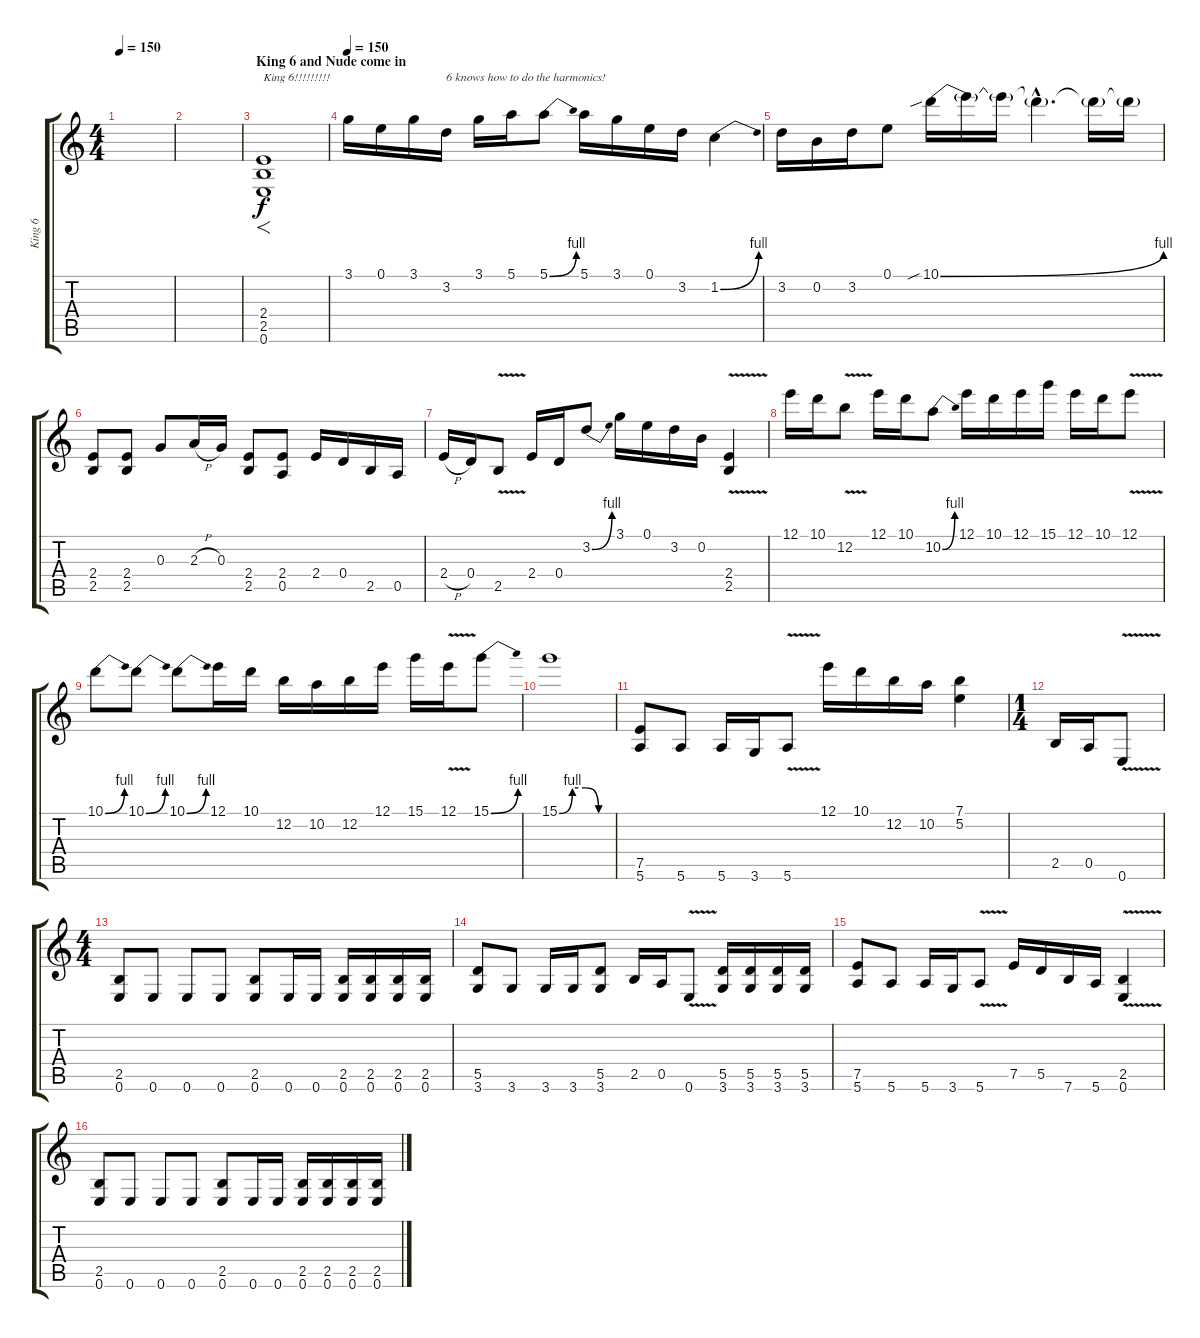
\track ("King 6" "King 6") {instrument distortionguitar}
\staff {score tabs}
\tuning (E4 B3 G3 D3 A2 E2) {hide}
\ts (4 4)
\tempo 150
\clef g2
\ks c
|
|
\section ("" "King 6 and Nude come in")
(2.4 2.5 0.6).1{f txt "King 6!!!!!!!!!"} |
\tempo 150
3.1.16 0.1.16 3.1.16 3.2.16{txt "6 knows how to do the harmonics!"} 3.1.16 5.1.16 5.1{be (bend 0 0 60 4)}.8{instrument guitarharmonics} 5.1.16{instrument distortionguitar} 3.1.16 0.1.16 3.2.16 1.2{be (bend 0 0 60 4)}.4{instrument guitarharmonics} |
3.2.16{instrument distortionguitar} 0.2.16 3.2.16 0.1.8 10.1{be (bend 0 0 60 4) sib}.16 10.1{t}.16 10.1{t}.16 10.1{hac t}.4{d} 10.1{t}.16 10.1{t}.16 |
(2.4 2.5).8 (2.4 2.5).8 0.3.8 2.3{h}.16 0.3.16 (2.4 2.5).8 (2.4 0.5).8 2.4.16 0.4.16 2.5.16 0.5.16 |
2.4{h}.16 0.4.16 2.5{v}.8 2.4.16 0.4.16 3.2{be (bend 0 0 60 4)}.8 3.1.16 0.1.16 3.2.16 0.2.16 (2.4 2.5{v}).4 |
12.1.16 10.1.16 12.2{v}.8 12.1.16 10.1.16 10.2{be (bend 0 0 60 4)}.8 12.1.16 10.1.16 12.1.16 15.1.16 12.1.16 10.1.16 12.1{v}.8 |
10.1{be (bend 0 0 60 4)}.8 10.1{be (bend 0 0 60 4)}.8 10.1{be (bend 0 0 60 4)}.8 12.1.16 10.1.16 12.2.16 10.2.16 12.2.16 12.1.16 15.1.16 12.1{v}.16 15.1{be (bend 0 0 60 4)}.8 |
15.1{be (custom 0 0 15 4 30 4 45 0 60 0)}.1 |
(7.5 5.6).8 5.6.8 5.6.16 3.6.16 5.6{v}.8 12.1.16 10.1.16 12.2.16 10.2.16 (7.1 5.2).4 |
\ts (1 4)
2.5.16 0.5.16 0.6{v}.8 |
\ts (4 4)
(2.5 0.6).8 0.6.8 0.6.8 0.6.8 (2.5 0.6).8 0.6.16 0.6.16 (2.5 0.6).16 (2.5 0.6).16 (2.5 0.6).16 (2.5 0.6).16 |
(5.5 3.6).8 3.6.8 3.6.16 3.6.16 (5.5 3.6).8 2.5.16 0.5.16 0.6{v}.8 (5.5 3.6).16 (5.5 3.6).16 (5.5 3.6).16 (5.5 3.6).16 |
(7.5 5.6).8 5.6.8 5.6.16 3.6.16 5.6{v}.8 7.5.16 5.5.16 7.6.16 5.6.16 (2.5{v} 0.6{v}).4 |
(2.5 0.6).8 0.6.8 0.6.8 0.6.8 (2.5 0.6).8 0.6.16 0.6.16 (2.5 0.6).16 (2.5 0.6).16 (2.5 0.6).16 (2.5 0.6).16
